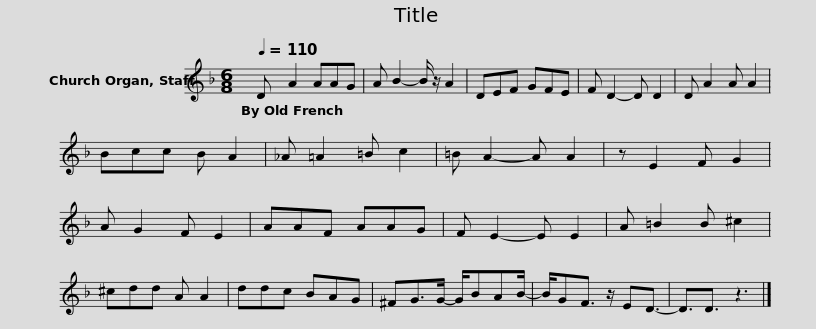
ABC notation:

X:1
L:1/8
Q:1/4=110
M:6/8
I:linebreak $
K:F
V:1 treble
V:1
 D A2 AAG | A B2- B/ z/ A2 | DEF GFE | F D2- D D2 | D A2 A A2 | %5
 Bcc B A2 | _A =A2 =B c2 | =B A2- A A2 |$ z E2 F G2 | A G2 F E2 | %10
 AAF AAG | F E2- E E2 | A =B2 B ^c2 | ^cdd A A2 | ddc BAG |$ %15
 ^FG>G- G/BAB/- | B/GF3/2 z/ ED3/2- | D3/2D3/2 z3 |] %18
